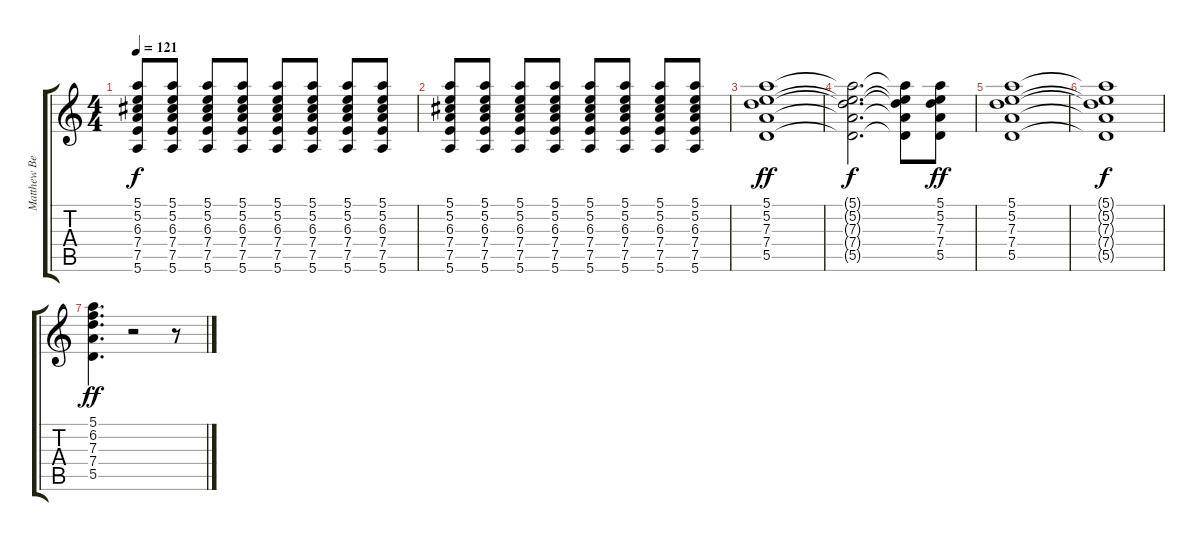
\track ("Matthew Bellamy" "Matthew Be") {instrument distortionguitar}
\staff {score tabs}
\tuning (E4 B3 G3 D3 A2 E2) {hide}
\ts (4 4)
\tempo 121
\clef g2
\ks c
(5.1 5.2 6.3 7.4 7.5 5.6).8{dy f} (5.1 5.2 6.3 7.4 7.5 5.6).8 (5.1 5.2 6.3 7.4 7.5 5.6).8 (5.1 5.2 6.3 7.4 7.5 5.6).8 (5.1 5.2 6.3 7.4 7.5 5.6).8 (5.1 5.2 6.3 7.4 7.5 5.6).8 (5.1 5.2 6.3 7.4 7.5 5.6).8 (5.1 5.2 6.3 7.4 7.5 5.6).8 |
(5.1 5.2 6.3 7.4 7.5 5.6).8 (5.1 5.2 6.3 7.4 7.5 5.6).8 (5.1 5.2 6.3 7.4 7.5 5.6).8 (5.1 5.2 6.3 7.4 7.5 5.6).8 (5.1 5.2 6.3 7.4 7.5 5.6).8 (5.1 5.2 6.3 7.4 7.5 5.6).8 (5.1 5.2 6.3 7.4 7.5 5.6).8 (5.1 5.2 6.3 7.4 7.5 5.6).8 |
(5.1 5.2 7.3 7.4 5.5).1{dy ff} |
(5.1{t} 5.2{t} 7.3{t} 7.4{t} 5.5{t}).2{d dy f} (5.1{t} 5.2{t} 7.3{t} 7.4{t} 5.5{t}).8 (5.1 5.2 7.3 7.4 5.5).8{dy ff} |
(5.1 5.2 7.3 7.4 5.5).1 |
(5.1{t} 5.2{t} 7.3{t} 7.4{t} 5.5{t}).1{dy f} |
(5.1 6.2 7.3 7.4 5.5).4{d dy ff} r.2 r.8
